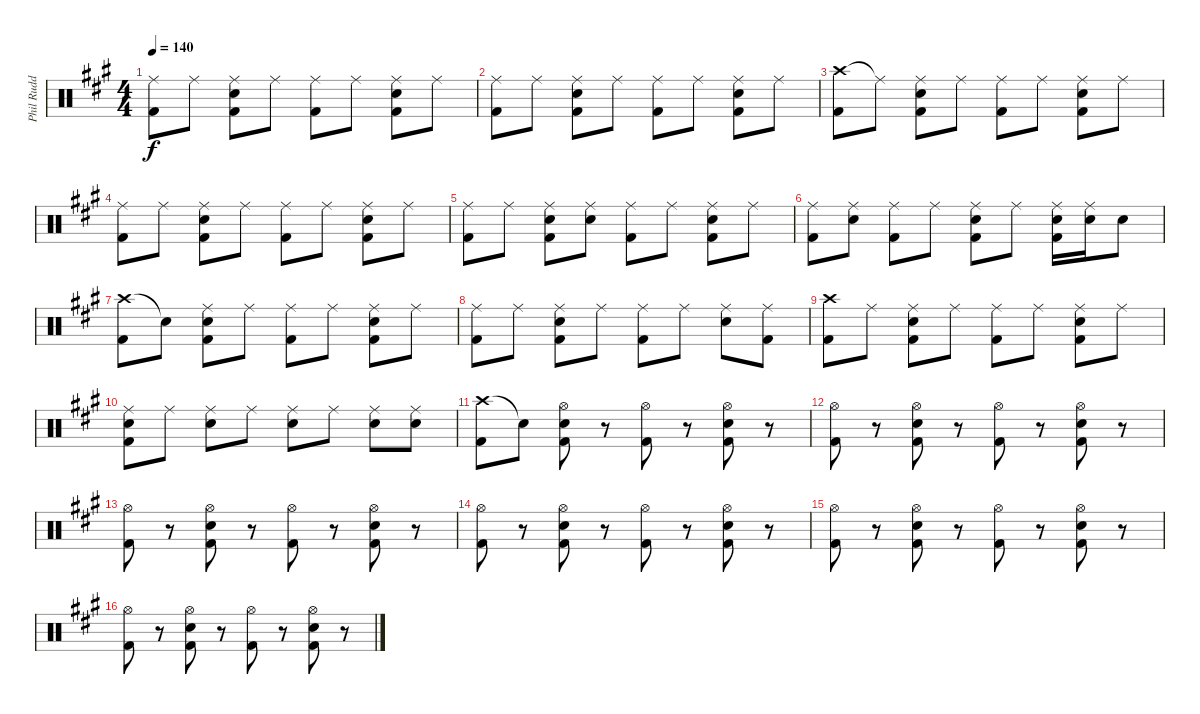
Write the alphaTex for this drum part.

\track ("Phil Rudd" "Phil Rudd") {instrument percussion}
\staff {score}
\articulation defaults
\ts (4 4)
\tempo 140
\clef neutral
\ks a
("Ride (middle)" "Kick (hit) 2").8{dy f} "Ride (middle)".8 ("Ride (middle)" "Electric Snare (hit)" "Kick (hit) 2").8 "Ride (middle)".8 ("Ride (middle)" "Kick (hit) 2").8 "Ride (middle)".8 ("Ride (middle)" "Electric Snare (hit)" "Kick (hit) 2").8 "Ride (middle)".8 |
("Ride (middle)" "Kick (hit) 2").8 "Ride (middle)".8 ("Ride (middle)" "Electric Snare (hit)" "Kick (hit) 2").8 "Ride (middle)".8 ("Ride (middle)" "Kick (hit) 2").8 "Ride (middle)".8 ("Ride (middle)" "Electric Snare (hit)" "Kick (hit) 2").8 "Ride (middle)".8 |
("Crash high (hit)" "Kick (hit) 2").8 "Ride (middle)"{t}.8 ("Ride (middle)" "Electric Snare (hit)" "Kick (hit) 2").8 "Ride (middle)".8 ("Ride (middle)" "Kick (hit) 2").8 "Ride (middle)".8 ("Ride (middle)" "Electric Snare (hit)" "Kick (hit) 2").8 "Ride (middle)".8 |
("Ride (middle)" "Kick (hit) 2").8 "Ride (middle)".8 ("Ride (middle)" "Electric Snare (hit)" "Kick (hit) 2").8 "Ride (middle)".8 ("Ride (middle)" "Kick (hit) 2").8 "Ride (middle)".8 ("Ride (middle)" "Electric Snare (hit)" "Kick (hit) 2").8 "Ride (middle)".8 |
("Ride (middle)" "Kick (hit) 2").8 "Ride (middle)".8 ("Ride (middle)" "Electric Snare (hit)" "Kick (hit) 2").8 ("Ride (middle)" "Electric Snare (hit)").8 ("Ride (middle)" "Kick (hit) 2").8 "Ride (middle)".8 ("Ride (middle)" "Electric Snare (hit)" "Kick (hit) 2").8 "Ride (middle)".8 |
("Ride (middle)" "Kick (hit) 2").8 ("Ride (middle)" "Electric Snare (hit)").8 ("Ride (middle)" "Kick (hit) 2").8 "Ride (middle)".8 ("Ride (middle)" "Electric Snare (hit)" "Kick (hit) 2").8 "Ride (middle)".8 ("Ride (middle)" "Electric Snare (hit)" "Kick (hit) 2").16 ("Ride (middle)" "Electric Snare (hit)").16 "Electric Snare (hit)".8 |
("Crash high (hit)" "Kick (hit) 2").8 "Snare (hit)"{t}.8 ("Ride (middle)" "Electric Snare (hit)" "Kick (hit) 2").8 "Ride (middle)".8 ("Ride (middle)" "Kick (hit) 2").8 "Ride (middle)".8 ("Ride (middle)" "Electric Snare (hit)" "Kick (hit) 2").8 "Ride (middle)".8 |
("Ride (middle)" "Kick (hit) 2").8 "Ride (middle)".8 ("Ride (middle)" "Electric Snare (hit)" "Kick (hit) 2").8 "Ride (middle)".8 ("Ride (middle)" "Kick (hit) 2").8 "Ride (middle)".8 ("Ride (middle)" "Electric Snare (hit)").8 ("Ride (middle)" "Kick (hit) 2").8 |
("Crash high (hit)" "Kick (hit) 2").8 "Ride (middle)".8 ("Ride (middle)" "Electric Snare (hit)" "Kick (hit) 2").8 "Ride (middle)".8 ("Ride (middle)" "Kick (hit) 2").8 "Ride (middle)".8 ("Ride (middle)" "Electric Snare (hit)" "Kick (hit) 2").8 "Ride (middle)".8 |
("Ride (middle)" "Electric Snare (hit)" "Kick (hit) 2").8 "Ride (middle)".8 ("Ride (middle)" "Electric Snare (hit)").8 "Ride (middle)".8 ("Ride (middle)" "Electric Snare (hit)").8 "Ride (middle)".8 ("Ride (middle)" "Electric Snare (hit)").8 ("Ride (middle)" "Electric Snare (hit)").8 |
("Crash high (hit)" "Kick (hit) 2").8 "Snare (hit)"{t}.8 ("Hi-Hat (open)" "Electric Snare (hit)" "Kick (hit) 2").8 r.8 ("Hi-Hat (open)" "Kick (hit) 2").8 r.8 ("Hi-Hat (open)" "Electric Snare (hit)" "Kick (hit) 2").8 r.8 |
("Hi-Hat (open)" "Kick (hit) 2").8 r.8 ("Hi-Hat (open)" "Electric Snare (hit)" "Kick (hit) 2").8 r.8 ("Hi-Hat (open)" "Kick (hit) 2").8 r.8 ("Hi-Hat (open)" "Electric Snare (hit)" "Kick (hit) 2").8 r.8 |
("Hi-Hat (open)" "Kick (hit) 2").8 r.8 ("Hi-Hat (open)" "Electric Snare (hit)" "Kick (hit) 2").8 r.8 ("Hi-Hat (open)" "Kick (hit) 2").8 r.8 ("Hi-Hat (open)" "Electric Snare (hit)" "Kick (hit) 2").8 r.8 |
("Hi-Hat (open)" "Kick (hit) 2").8 r.8 ("Hi-Hat (open)" "Electric Snare (hit)" "Kick (hit) 2").8 r.8 ("Hi-Hat (open)" "Kick (hit) 2").8 r.8 ("Hi-Hat (open)" "Electric Snare (hit)" "Kick (hit) 2").8 r.8 |
("Hi-Hat (open)" "Kick (hit) 2").8 r.8 ("Hi-Hat (open)" "Electric Snare (hit)" "Kick (hit) 2").8 r.8 ("Hi-Hat (open)" "Kick (hit) 2").8 r.8 ("Hi-Hat (open)" "Electric Snare (hit)" "Kick (hit) 2").8 r.8 |
("Hi-Hat (open)" "Kick (hit) 2").8 r.8 ("Hi-Hat (open)" "Electric Snare (hit)" "Kick (hit) 2").8 r.8 ("Hi-Hat (open)" "Kick (hit) 2").8 r.8 ("Hi-Hat (open)" "Electric Snare (hit)" "Kick (hit) 2").8 r.8
